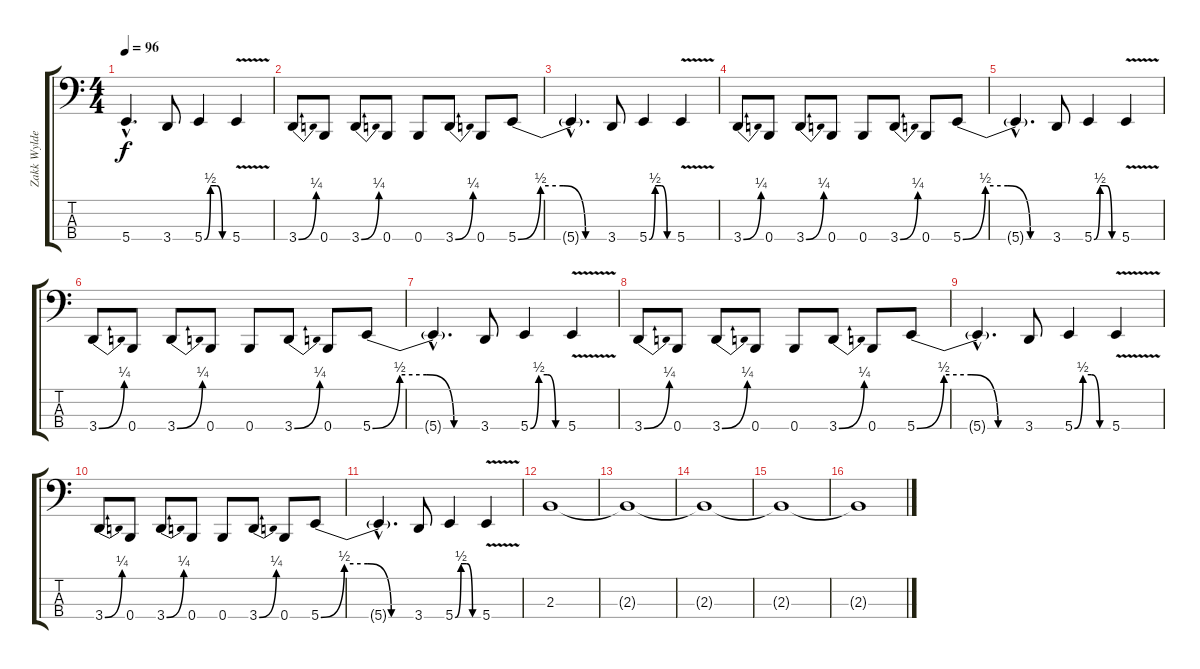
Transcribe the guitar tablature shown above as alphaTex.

\track ("Zakk Wylde (Bass)" "Zakk Wylde") {instrument electricbassfinger}
\staff {score tabs}
\tuning (G2 D2 A1 B0) {hide}
\ts (4 4)
\tempo 96
\clef f4
\ks c
5.4{hac t}.4{d dy f} 3.4.8 5.4{be (custom 0 0 15 2 30 2 45 0 60 0)}.4 5.4{v}.4 |
3.4{be (bend 0 0 60 1)}.8 0.4.8 3.4{be (bend 0 0 60 1)}.8 0.4.8 0.4.8 3.4{be (bend 0 0 60 1)}.8 0.4.8 5.4{be (custom 0 0 15 2 30 2 45 0 60 0)}.8 |
5.4{hac t}.4{d} 3.4.8 5.4{be (custom 0 0 15 2 30 2 45 0 60 0)}.4 5.4{v}.4 |
3.4{be (bend 0 0 60 1)}.8 0.4.8 3.4{be (bend 0 0 60 1)}.8 0.4.8 0.4.8 3.4{be (bend 0 0 60 1)}.8 0.4.8 5.4{be (custom 0 0 15 2 30 2 45 0 60 0)}.8 |
5.4{hac t}.4{d} 3.4.8 5.4{be (custom 0 0 15 2 30 2 45 0 60 0)}.4 5.4{v}.4 |
3.4{be (bend 0 0 60 1)}.8 0.4.8 3.4{be (bend 0 0 60 1)}.8 0.4.8 0.4.8 3.4{be (bend 0 0 60 1)}.8 0.4.8 5.4{be (custom 0 0 15 2 30 2 45 0 60 0)}.8 |
5.4{hac t}.4{d} 3.4.8 5.4{be (custom 0 0 15 2 30 2 45 0 60 0)}.4 5.4{v}.4 |
3.4{be (bend 0 0 60 1)}.8 0.4.8 3.4{be (bend 0 0 60 1)}.8 0.4.8 0.4.8 3.4{be (bend 0 0 60 1)}.8 0.4.8 5.4{be (custom 0 0 15 2 30 2 45 0 60 0)}.8 |
5.4{hac t}.4{d} 3.4.8 5.4{be (custom 0 0 15 2 30 2 45 0 60 0)}.4 5.4{v}.4 |
3.4{be (bend 0 0 60 1)}.8 0.4.8 3.4{be (bend 0 0 60 1)}.8 0.4.8 0.4.8 3.4{be (bend 0 0 60 1)}.8 0.4.8 5.4{be (custom 0 0 15 2 30 2 45 0 60 0)}.8 |
5.4{hac t}.4{d} 3.4.8 5.4{be (custom 0 0 15 2 30 2 45 0 60 0)}.4 5.4{v}.4 |
2.3.1 |
2.3{t}.1 |
2.3{t}.1 |
2.3{t}.1 |
2.3{t}.1
